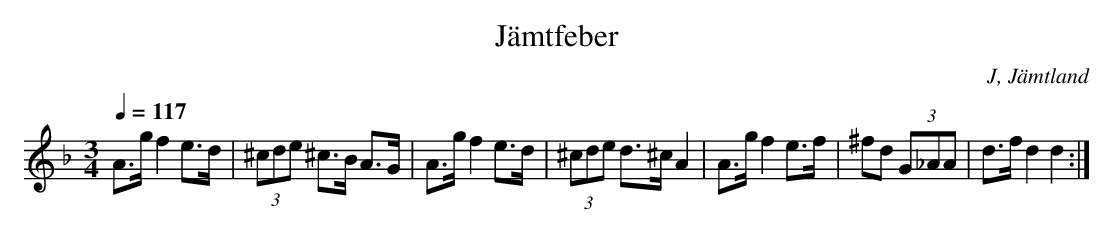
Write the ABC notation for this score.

X:1
T: Jämtfeber
O: J, Jämtland
M:3/4
L:1/8
Q:1/4=117
K:Dm
A>g f2 e>d|(3^cde ^c>B A>G|A>g f2 e>d|(3^cde d>^c A2|A>g f2 e>f|^fd (3G_AA|d>f d2 d2 :|
